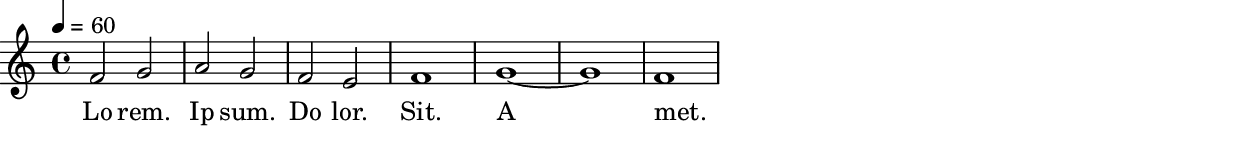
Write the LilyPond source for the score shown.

%% Generated by lilypond-book
%% Options: [exampleindent=10.16\mm,indent=0\mm,line-width=160\mm,paper-height=845.047\pt,paper-width=597.508\pt,papersize='(cons (* 597.508 pt) (* 845.047 pt))]
\include "lilypond-book-preamble.ly"


% ****************************************************************
% Start cut-&-pastable-section
% ****************************************************************

#(ly:set-option 'eps-box-padding 3.000000)



\paper {
  #(set-paper-size '(cons (* 597.508 pt) (* 845.047 pt)))
  indent = 0\mm
  line-width = 160\mm
  % offset the left padding, also add 1mm as lilypond creates cropped
  % images with a little space on the right
  line-width = #(- line-width (* mm  3.000000) (* mm 1))
}

\layout {
  
}




% ****************************************************************
% ly snippet:
% ****************************************************************
\sourcefilename "out-www/recovered/lyric-repeat-count-midi.ly"
\sourcefileline 0
% Lily was here -- automatically converted by midi2ly.py from out-www/lyric-repeat-count.midi
\version "2.14.0"

\layout {
  \context {
    \Voice
    \remove Note_heads_engraver
    \consists Completion_heads_engraver
    \remove Rest_engraver
    \consists Completion_rest_engraver
  }
}

% included from ./out-www/lyric-repeat-count.header
\header {
texidoc=""
options=""
}
% end

trackAchannelA = {
  
  % [TEXT_EVENT] creator: 
  
  % [TEXT_EVENT] LilyPond 2.27.2               
  
  \time 4/4
  
  \tempo 4 = 60
  \skip 1*7 
}

trackA = <<
  \context Voice = voiceA \trackAchannelA
>>


trackBchannelA = {
  \skip 1*7 
}

trackBchannelB = \relative c {
  f'2 g 
  | % 2
  a g 
  | % 3
  f e 
  | % 4
  f1 
  | % 5
  g\breve f1 
  | % 8
  
}

trackB = <<
  \context Voice = voiceA \trackBchannelA
  \context Voice = voiceB \trackBchannelB
>>


trackCchannelA = \lyricmode {
  "Lo"2 "rem." 
  | % 2
  "Ip" "sum." 
  | % 3
  "Do" "lor." 
  | % 4
  "Sit."1 
  | % 5
  "A"\breve "met."4 " "2. 
  | % 8
  
}

trackC = <<
  \context Lyrics = voiceA \trackCchannelA
>>


\score {
  <<
    \context Staff=trackB \trackA
    \context Staff=trackB \trackB
    \context Lyrics=trackC \trackC
  >>
  \layout {}
  \midi {}
}



% ****************************************************************
% end ly snippet
% ****************************************************************
